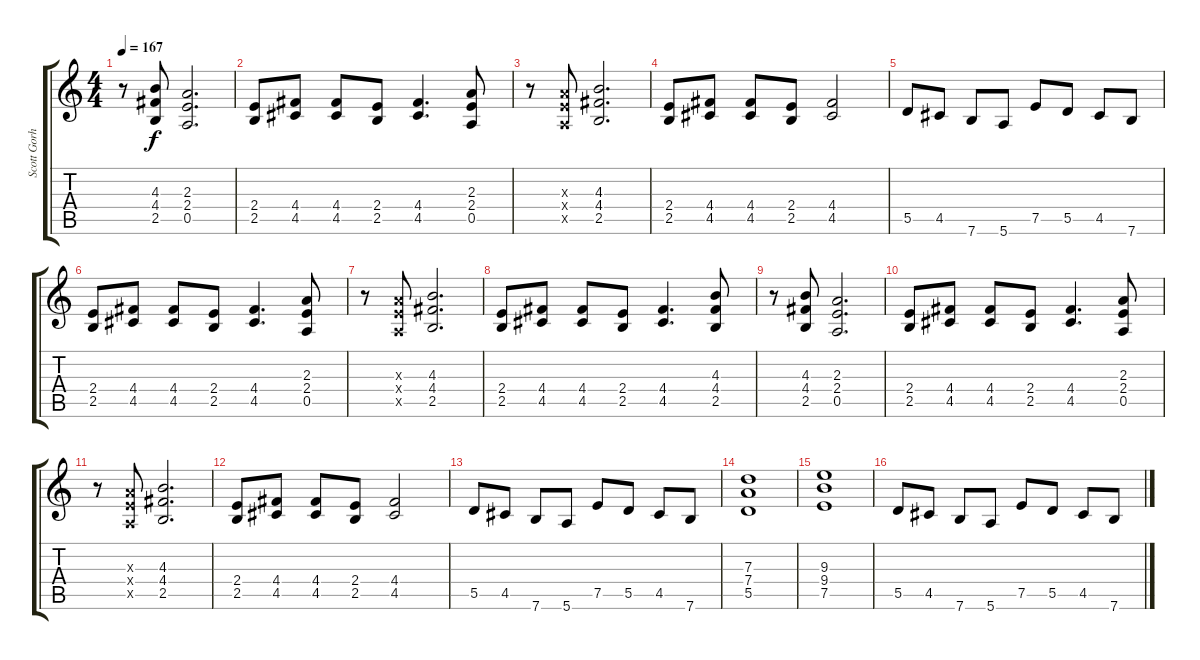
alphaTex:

\track ("Scott Gorham" "Scott Gorh") {instrument overdrivenguitar}
\staff {score tabs}
\tuning (E4 B3 G3 D3 A2 E2) {hide}
\ts (4 4)
\tempo 167
\clef g2
\ks c
r.8{dy f} (4.3 4.4 2.5).8 (2.3 2.4 0.5).2{d} |
(2.4 2.5).8 (4.4 4.5).8 (4.4 4.5).8 (2.4 2.5).8 (4.4 4.5).4{d} (2.3 2.4 0.5).8 |
r.8 (2.3{x} 2.4{x} 0.5{x}).8 (4.3 4.4 2.5).2{d} |
(2.4 2.5).8 (4.4 4.5).8 (4.4 4.5).8 (2.4 2.5).8 (4.4 4.5).2 |
5.5.8 4.5.8 7.6.8 5.6.8 7.5.8 5.5.8 4.5.8 7.6.8 |
(2.4 2.5).8 (4.4 4.5).8 (4.4 4.5).8 (2.4 2.5).8 (4.4 4.5).4{d} (2.3 2.4 0.5).8 |
r.8 (2.3{x} 2.4{x} 0.5{x}).8 (4.3 4.4 2.5).2{d} |
(2.4 2.5).8 (4.4 4.5).8 (4.4 4.5).8 (2.4 2.5).8 (4.4 4.5).4{d} (4.3 4.4 2.5).8 |
r.8 (4.3 4.4 2.5).8 (2.3 2.4 0.5).2{d} |
(2.4 2.5).8 (4.4 4.5).8 (4.4 4.5).8 (2.4 2.5).8 (4.4 4.5).4{d} (2.3 2.4 0.5).8 |
r.8 (2.3{x} 2.4{x} 0.5{x}).8 (4.3 4.4 2.5).2{d} |
(2.4 2.5).8 (4.4 4.5).8 (4.4 4.5).8 (2.4 2.5).8 (4.4 4.5).2 |
5.5.8 4.5.8 7.6.8 5.6.8 7.5.8 5.5.8 4.5.8 7.6.8 |
(7.3 7.4 5.5).1 |
(9.3 9.4 7.5).1 |
5.5.8 4.5.8 7.6.8 5.6.8 7.5.8 5.5.8 4.5.8 7.6.8
